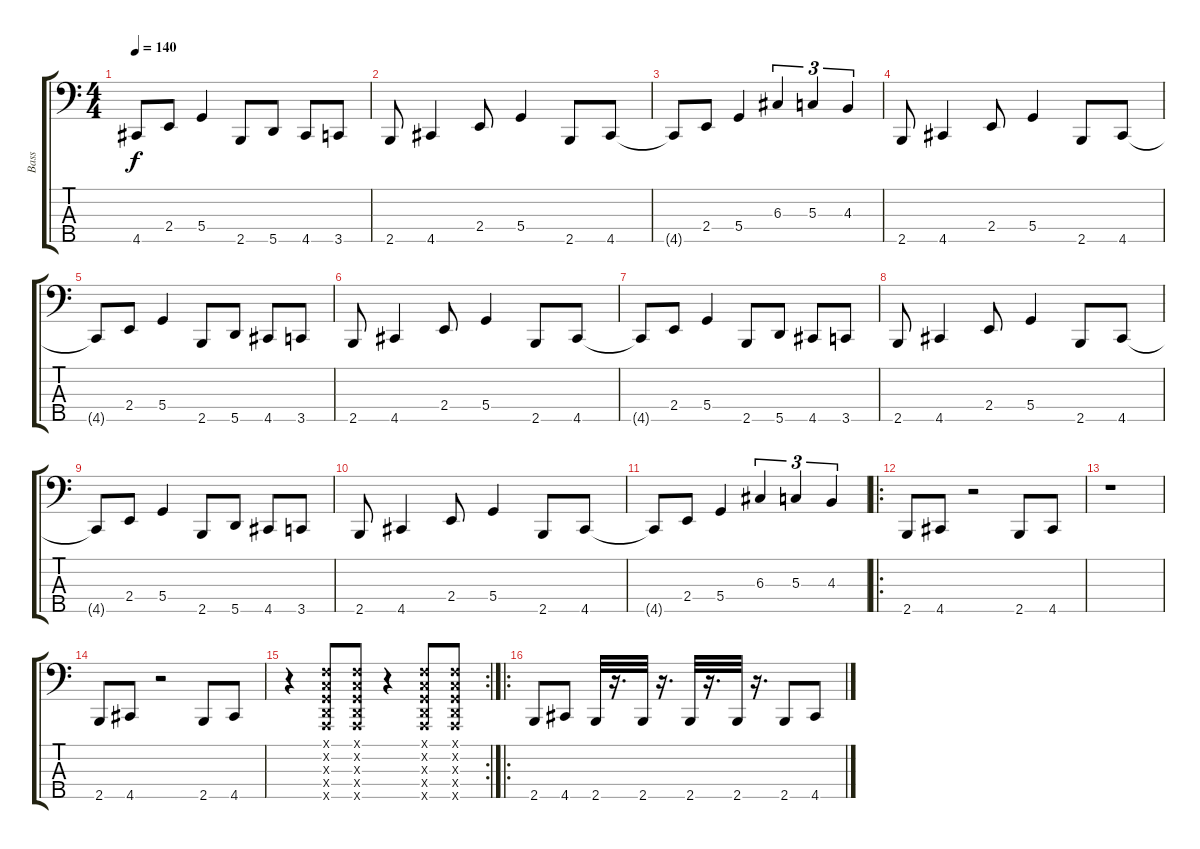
\track ("Bass" "Bass") {instrument slapbass1}
\staff {score tabs}
\tuning (F2 C2 G1 D1 A0) {hide}
\ts (4 4)
\tempo 140
\clef f4
\ks c
4.5{t}.8{dy f} 2.4.8 5.4.4 2.5.8 5.5.8 4.5.8 3.5.8 |
2.5.8 4.5.4 2.4.8 5.4.4 2.5.8 4.5.8 |
4.5{t}.8 2.4.8 5.4.4 6.3.4{tu (3 2)} 5.3.4{tu (3 2)} 4.3.4{tu (3 2)} |
2.5.8 4.5.4 2.4.8 5.4.4 2.5.8 4.5.8 |
4.5{t}.8 2.4.8 5.4.4 2.5.8 5.5.8 4.5.8 3.5.8 |
2.5.8 4.5.4 2.4.8 5.4.4 2.5.8 4.5.8 |
4.5{t}.8 2.4.8 5.4.4 2.5.8 5.5.8 4.5.8 3.5.8 |
2.5.8 4.5.4 2.4.8 5.4.4 2.5.8 4.5.8 |
4.5{t}.8 2.4.8 5.4.4 2.5.8 5.5.8 4.5.8 3.5.8 |
2.5.8 4.5.4 2.4.8 5.4.4 2.5.8 4.5.8 |
4.5{t}.8 2.4.8 5.4.4 6.3.4{tu (3 2)} 5.3.4{tu (3 2)} 4.3.4{tu (3 2)} |
\ro
2.5.8 4.5.8 r.2 2.5.8 4.5.8 |
r.1 |
2.5.8 4.5.8 r.2 2.5.8 4.5.8 |
\rc 2
r.4 (0.1{x} 0.2{x} 0.3{x} 0.4{x} 0.5{x}).8 (0.1{x} 0.2{x} 0.3{x} 0.4{x} 0.5{x}).8 r.4 (0.1{x} 0.2{x} 0.3{x} 0.4{x} 0.5{x}).8 (0.1{x} 0.2{x} 0.3{x} 0.4{x} 0.5{x}).8 |
\ro
2.5.8 4.5.8 2.5.32 r.16{d} 2.5.32 r.16{d} 2.5.32 r.16{d} 2.5.32 r.16{d} 2.5.8 4.5.8
